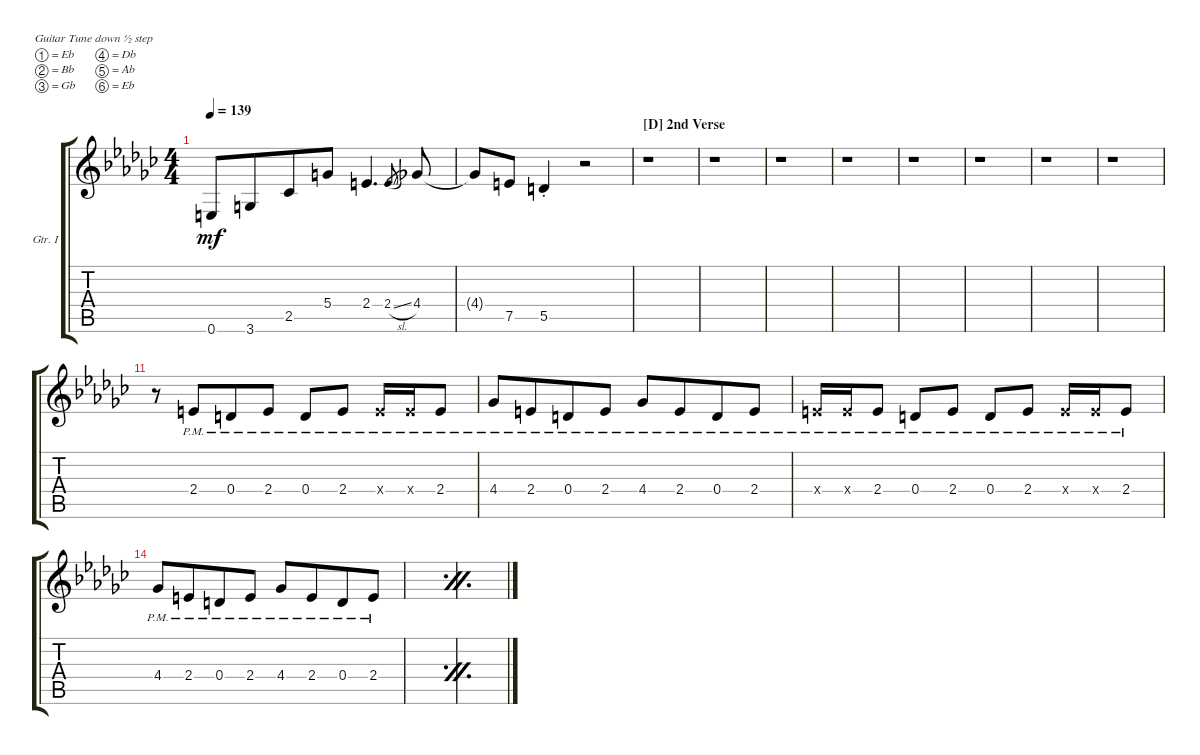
\bracketExtendMode groupsimilarinstruments
\firstSystemTrackNameOrientation horizontal
\otherSystemsTrackNameOrientation horizontal
\defaultBarNumberDisplay FirstOfSystem
\track ("Electric Guitar I" "Gtr. I") {instrument distortionguitar}
\staff {score tabs}
\tuning (Eb4 Bb3 Gb3 Db3 Ab2 Eb2)
\displaytranspose 13
\ts (4 4)
\tempo 139
\clef g2
\ks gb
0.6{t}.8{dy mf} 3.6.8{beam merge} 2.5.8 5.4.8 2.4.4{d} 2.4{sl}.8{gr} 4.4.8 |
4.4{t}.8 7.5.8 5.5{st}.4 r.2 |
\section ("D" "2nd Verse")
r.1 |
r.1 |
r.1 |
r.1 |
r.1 |
r.1 |
r.1 |
r.1 |
r.8 2.4{pm}.8{beam merge} 0.4{pm}.8 2.4{pm}.8 0.4{pm}.8{beam merge} 2.4{pm}.8{beam split} 2.4{pm x}.16 2.4{pm x}.16 2.4{pm}.8 |
4.4{pm}.8{beam merge} 2.4{pm}.8{beam merge} 0.4{pm}.8 2.4{pm}.8 4.4{pm}.8{beam merge} 2.4{pm}.8{beam merge} 0.4{pm}.8 2.4{pm}.8 |
2.4{pm x}.16 2.4{pm x}.16 2.4{pm}.8 0.4{pm}.8 2.4{pm}.8 0.4{pm}.8 2.4{pm}.8 2.4{pm x}.16 2.4{pm x}.16 2.4{pm}.8 |
4.4{pm}.8{beam merge} 2.4{pm}.8{beam merge} 0.4{pm}.8 2.4{pm}.8 4.4{pm}.8{beam merge} 2.4{pm}.8{beam merge} 0.4{pm}.8 2.4{pm}.8 |
\simile firstofdouble
|
\simile secondofdouble
